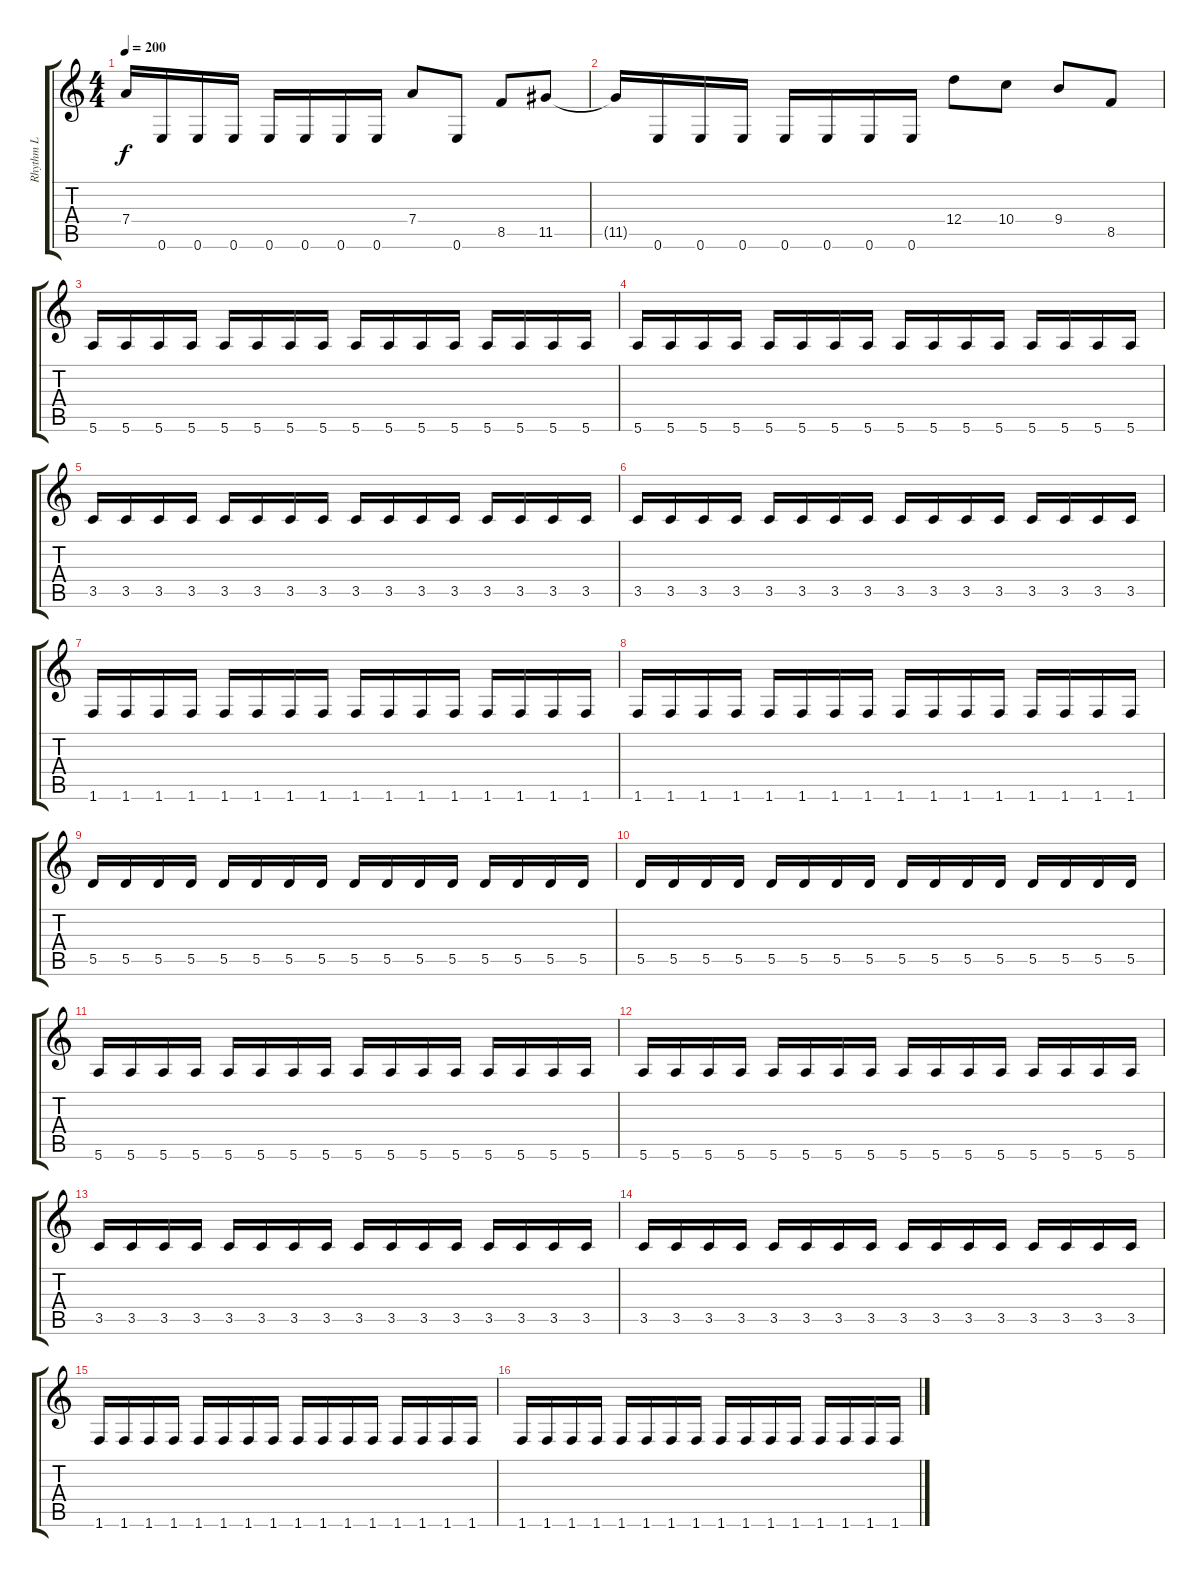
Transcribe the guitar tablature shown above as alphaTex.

\track ("Rhythm L" "Rhythm L") {instrument distortionguitar}
\staff {score tabs}
\tuning (E4 B3 G3 D3 A2 E2) {hide}
\ts (4 4)
\tempo 200
\clef g2
\ks c
7.4{t}.16{dy f} 0.6.16 0.6.16 0.6.16 0.6.16 0.6.16 0.6.16 0.6.16 7.4.8 0.6.8 8.5.8 11.5.8 |
11.5{t}.16 0.6.16 0.6.16 0.6.16 0.6.16 0.6.16 0.6.16 0.6.16 12.4.8 10.4.8 9.4.8 8.5.8 |
5.6.16 5.6.16 5.6.16 5.6.16 5.6.16 5.6.16 5.6.16 5.6.16 5.6.16 5.6.16 5.6.16 5.6.16 5.6.16 5.6.16 5.6.16 5.6.16 |
5.6.16 5.6.16 5.6.16 5.6.16 5.6.16 5.6.16 5.6.16 5.6.16 5.6.16 5.6.16 5.6.16 5.6.16 5.6.16 5.6.16 5.6.16 5.6.16 |
3.5.16 3.5.16 3.5.16 3.5.16 3.5.16 3.5.16 3.5.16 3.5.16 3.5.16 3.5.16 3.5.16 3.5.16 3.5.16 3.5.16 3.5.16 3.5.16 |
3.5.16 3.5.16 3.5.16 3.5.16 3.5.16 3.5.16 3.5.16 3.5.16 3.5.16 3.5.16 3.5.16 3.5.16 3.5.16 3.5.16 3.5.16 3.5.16 |
1.6.16 1.6.16 1.6.16 1.6.16 1.6.16 1.6.16 1.6.16 1.6.16 1.6.16 1.6.16 1.6.16 1.6.16 1.6.16 1.6.16 1.6.16 1.6.16 |
1.6.16 1.6.16 1.6.16 1.6.16 1.6.16 1.6.16 1.6.16 1.6.16 1.6.16 1.6.16 1.6.16 1.6.16 1.6.16 1.6.16 1.6.16 1.6.16 |
5.5.16 5.5.16 5.5.16 5.5.16 5.5.16 5.5.16 5.5.16 5.5.16 5.5.16 5.5.16 5.5.16 5.5.16 5.5.16 5.5.16 5.5.16 5.5.16 |
5.5.16 5.5.16 5.5.16 5.5.16 5.5.16 5.5.16 5.5.16 5.5.16 5.5.16 5.5.16 5.5.16 5.5.16 5.5.16 5.5.16 5.5.16 5.5.16 |
5.6.16 5.6.16 5.6.16 5.6.16 5.6.16 5.6.16 5.6.16 5.6.16 5.6.16 5.6.16 5.6.16 5.6.16 5.6.16 5.6.16 5.6.16 5.6.16 |
5.6.16 5.6.16 5.6.16 5.6.16 5.6.16 5.6.16 5.6.16 5.6.16 5.6.16 5.6.16 5.6.16 5.6.16 5.6.16 5.6.16 5.6.16 5.6.16 |
3.5.16 3.5.16 3.5.16 3.5.16 3.5.16 3.5.16 3.5.16 3.5.16 3.5.16 3.5.16 3.5.16 3.5.16 3.5.16 3.5.16 3.5.16 3.5.16 |
3.5.16 3.5.16 3.5.16 3.5.16 3.5.16 3.5.16 3.5.16 3.5.16 3.5.16 3.5.16 3.5.16 3.5.16 3.5.16 3.5.16 3.5.16 3.5.16 |
1.6.16 1.6.16 1.6.16 1.6.16 1.6.16 1.6.16 1.6.16 1.6.16 1.6.16 1.6.16 1.6.16 1.6.16 1.6.16 1.6.16 1.6.16 1.6.16 |
1.6.16 1.6.16 1.6.16 1.6.16 1.6.16 1.6.16 1.6.16 1.6.16 1.6.16 1.6.16 1.6.16 1.6.16 1.6.16 1.6.16 1.6.16 1.6.16
